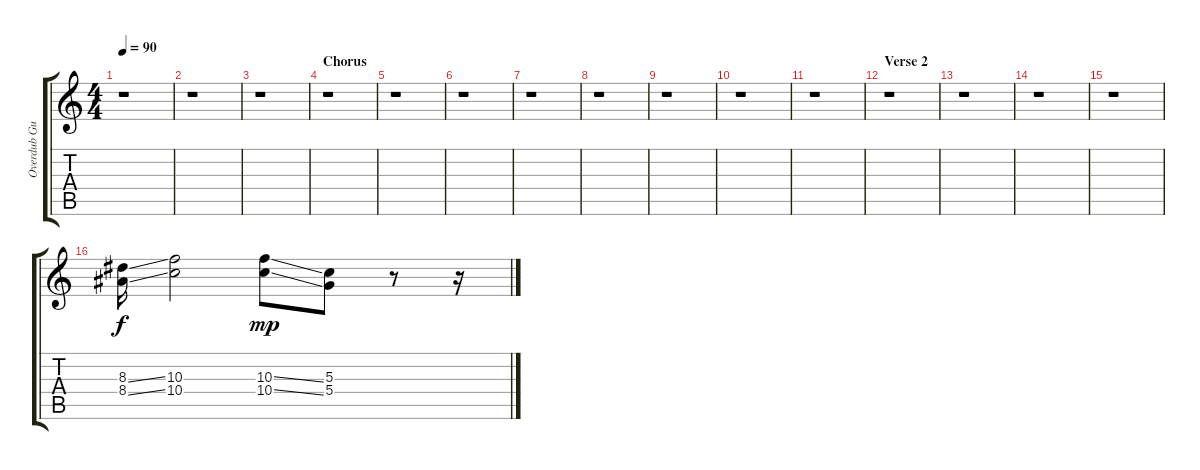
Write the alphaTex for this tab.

\track ("Overdub Guitar Leads" "Overdub Gu") {instrument distortionguitar}
\staff {score tabs}
\tuning (E4 B3 G3 D3 A2 E2) {hide}
\ts (4 4)
\tempo 90
\clef g2
\ks c
r.1{dy f} |
r.1 |
r.1 |
\section ("" "Chorus")
r.1 |
r.1 |
r.1 |
r.1 |
r.1 |
r.1 |
r.1 |
r.1 |
\section ("" "Verse 2")
r.1 |
r.1 |
r.1 |
r.1 |
(8.3{ss} 8.4{ss}).16 (10.3 10.4).2 (10.3{ss} 10.4{ss}).8{dy mp} (5.3 5.4).8 r.8 r.16
